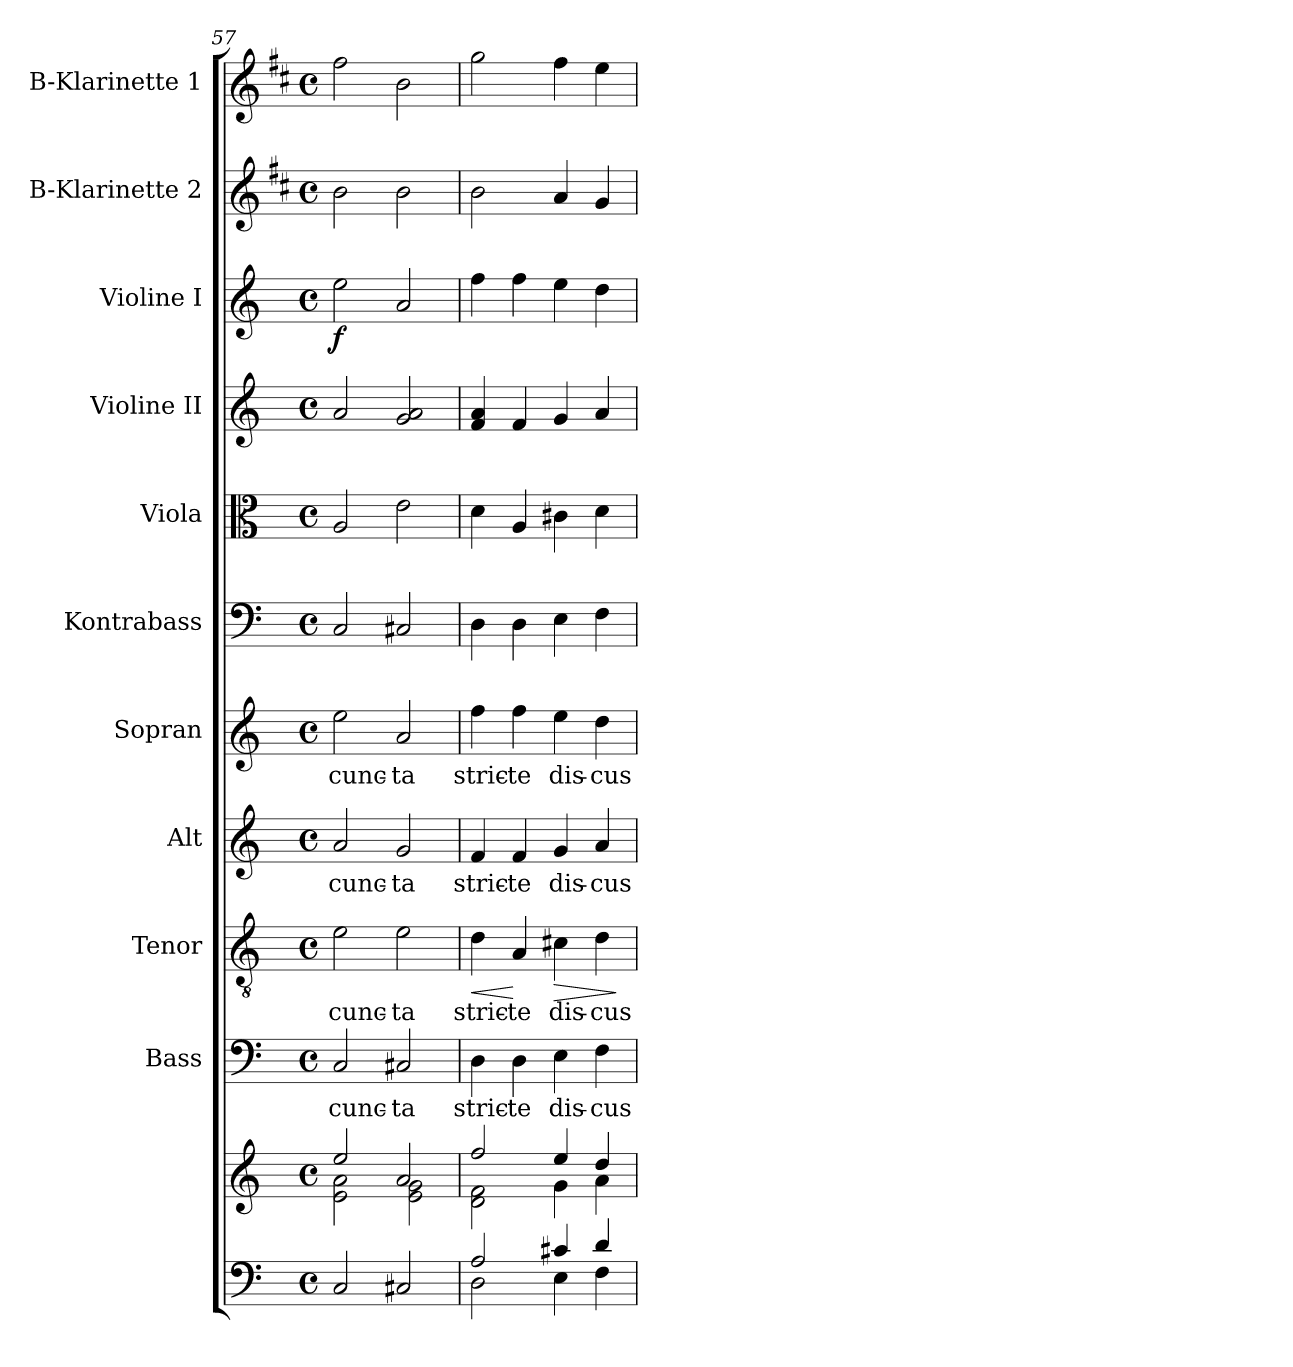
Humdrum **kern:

**kern	**kern	**kern	**text	**kern	**text	**dynam	**kern	**text	**kern	**text	**kern	**kern	**kern	**kern	**dynam	**kern	**kern
*part11	*part11	*part10	*part10	*part9	*part9	*part9	*part8	*part8	*part7	*part7	*part6	*part5	*part4	*part3	*part3	*part2	*part1
*staff12	*staff11	*staff10	*staff10	*staff9	*staff9	*staff9	*staff8	*staff8	*staff7	*staff7	*staff6	*staff5	*staff4	*staff3	*staff3	*staff2	*staff1
*	*	*I"Bass	*	*I"Tenor	*	*	*I"Alt	*	*I"Sopran	*	*I"Kontrabass	*I"Viola	*I"Violine II	*I"Violine I	*	*I"B-Klarinette 2	*I"B-Klarinette 1
*	*	*I'B.	*	*I'T.	*	*	*I'A.	*	*I'S.	*	*I'Kb.	*I'Vla.	*I'Vl. II	*I'Vl. I	*	*I'B Kl. 2	*I'B Kl. 1
*clefF4	*clefG2	*clefF4	*	*clefGv2	*	*	*clefG2	*	*clefG2	*	*clefF4	*clefC3	*clefG2	*clefG2	*	*clefG2	*clefG2
*	*	*	*	*	*	*	*	*	*	*	*ITrd7c12	*	*	*	*	*ITrd1c2	*ITrd1c2
*k[]	*k[]	*k[]	*	*k[]	*	*	*k[]	*	*k[]	*	*k[]	*k[]	*k[]	*k[]	*	*k[]	*k[]
*C:	*C:	*C:	*	*C:	*	*	*C:	*	*C:	*	*C:	*C:	*C:	*C:	*	*C:	*C:
*M4/4	*M4/4	*M4/4	*	*M4/4	*	*	*M4/4	*	*M4/4	*	*M4/4	*M4/4	*M4/4	*M4/4	*	*M4/4	*M4/4
*met(c)	*met(c)	*met(c)	*	*met(c)	*	*	*met(c)	*	*met(c)	*	*met(c)	*met(c)	*met(c)	*met(c)	*	*met(c)	*met(c)
=57	=57	=57	=57	=57	=57	=57	=57	=57	=57	=57	=57	=57	=57	=57	=57	=57	=57
*	*^	*	*	*	*	*	*	*	*	*	*	*	*	*	*	*	*
!	!	!	!	!LO:LY:b	!	!LO:LY:b	!	!	!LO:LY:b	!	!LO:LY:b	!	!	!	!	!LO:DY:b	!	!
2C/	2ee/	2e\ 2a\	2C/	cunc-	2e\	cunc-	.	2a/	cunc-	2ee\	cunc-	2CC/	2A/	2a/	2ee\	f	2a\	2ee\
!	!	!	!	!LO:LY:b	!	!LO:LY:b	!	!	!LO:LY:b	!	!LO:LY:b	!	!	!	!	!	!	!
2C#X/	2a/	2e\ 2g\	2C#X/	-ta	2e\	-ta	.	2g/	-ta	2a/	-ta	2CC#X/	2e\	2g/ 2a/	2a/	.	2a\	2a\
=58	=58	=58	=58	=58	=58	=58	=58	=58	=58	=58	=58	=58	=58	=58	=58	=58	=58	=58
*^	*	*	*	*	*	*	*	*	*	*	*	*	*	*	*	*	*	*
!	!	!	!	!	!LO:LY:b	!	!LO:LY:b	!LO:HP:b	!	!LO:LY:b	!	!LO:LY:b	!	!	!	!	!	!	!
2A/	2D\	2ff/	2d\ 2f\	4D\	stric-	4d\	stric-	<	4f/	stric-	4ff\	stric-	4DD\	4d\	4f/ 4a/	4ff\	.	2a\	2ff\
!	!	!	!	!	!LO:LY:b	!	!LO:LY:b	!	!	!LO:LY:b	!	!LO:LY:b	!	!	!	!	!	!	!
.	.	.	.	4D\	-te	4A/	-te	[	4f/	-te	4ff\	-te	4DD\	4A/	4f/	4ff\	.	.	.
!	!	!	!	!	!LO:LY:b	!	!LO:LY:b	!LO:HP:b	!	!LO:LY:b	!	!LO:LY:b	!	!	!	!	!	!	!
4c#X/	4E\	4ee/	4g\	4E\	dis-	4c#X\	dis-	>	4g/	dis-	4ee\	dis-	4EE\	4c#X\	4g/	4ee\	.	4g/	4ee\
!	!	!	!	!	!LO:LY:b	!	!LO:LY:b	!	!	!LO:LY:b	!	!LO:LY:b	!	!	!	!	!	!	!
4d/	4F\	4dd/	4a\	4F\	-cus-	4d\	-cus-	.	4a/	-cus-	4dd\	-cus-	4FF\	4d\	4a/	4dd\	.	4f/	4dd\
*v	*v	*	*	*	*	*	*	*	*	*	*	*	*	*	*	*	*	*	*
*	*v	*v	*	*	*	*	*	*	*	*	*	*	*	*	*	*	*	*
.	.	.	.	.	.	]	.	.	.	.	.	.	.	.	.	.	.
=	=	=	=	=	=	=	=	=	=	=	=	=	=	=	=	=	=
*-	*-	*-	*-	*-	*-	*-	*-	*-	*-	*-	*-	*-	*-	*-	*-	*-	*-
